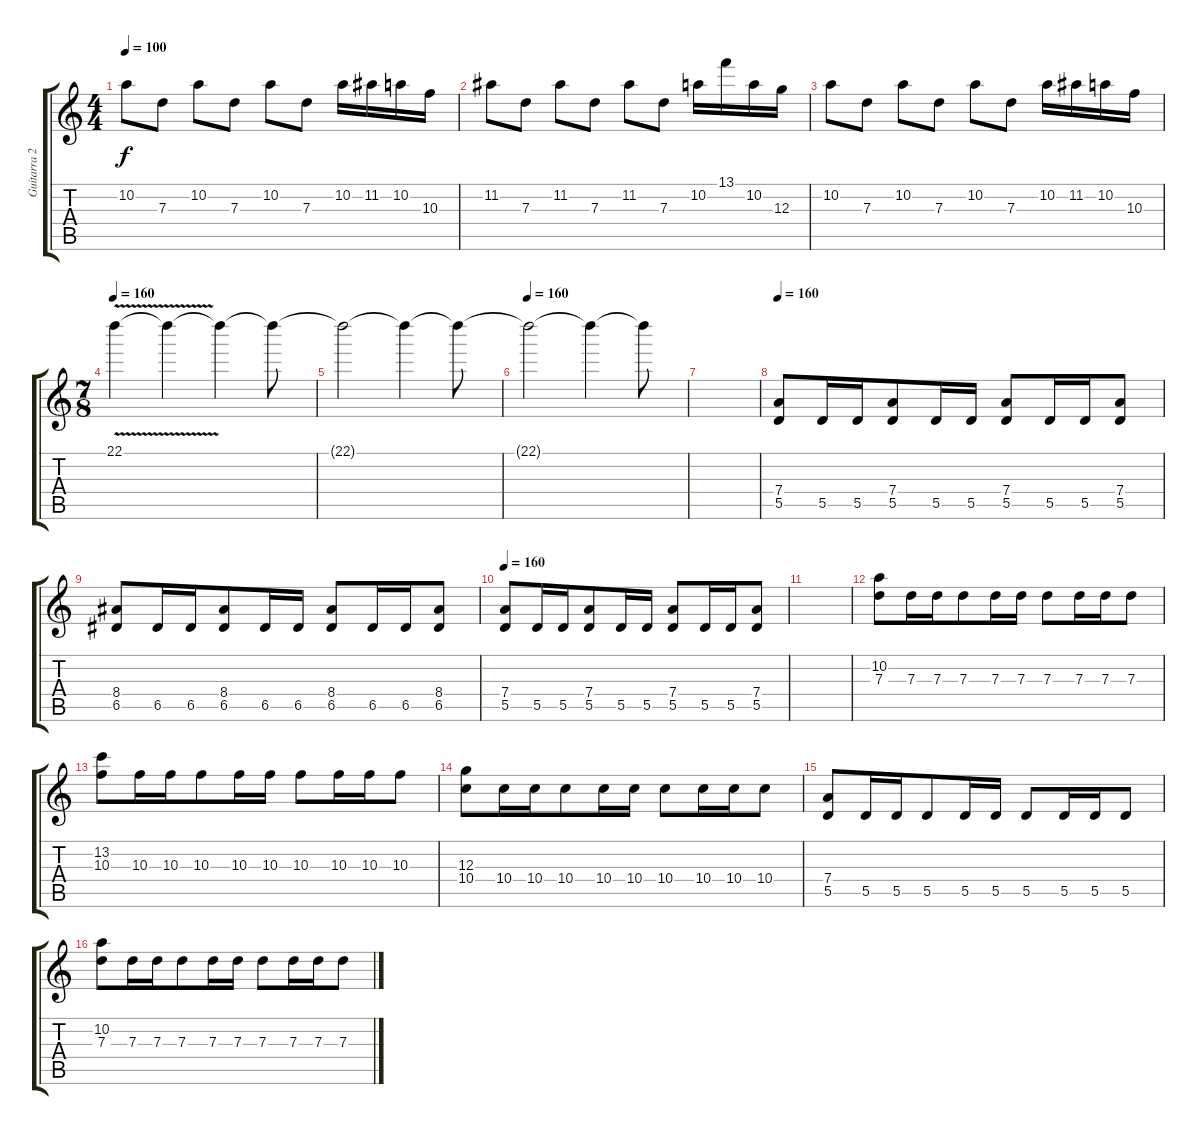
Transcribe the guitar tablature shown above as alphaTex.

\track ("Guitarra 2" "Guitarra 2") {instrument distortionguitar}
\staff {score tabs}
\tuning (E4 B3 G3 D3 A2 E2) {hide}
\ts (4 4)
\tempo 100
\clef g2
\ks c
10.2.8{dy f} 7.3.8 10.2.8 7.3.8 10.2.8 7.3.8 10.2.16 11.2.16 10.2.16 10.3.16 |
11.2.8 7.3.8 11.2.8 7.3.8 11.2.8 7.3.8 10.2.16 13.1.16 10.2.16 12.3.16 |
10.2.8 7.3.8 10.2.8 7.3.8 10.2.8 7.3.8 10.2.16 11.2.16 10.2.16 10.3.16 |
\ts (7 8)
\tempo 100
\tempo 160
22.1{v}.4{instrument distortionguitar} 22.1{t}.4 22.1{t}.4 22.1{t}.8 |
22.1{t}.2 22.1{t}.4 22.1{t}.8 |
\tempo 160
22.1{t}.2 22.1{t}.4 22.1{t}.8 |
|
\tempo 160
(7.4 5.5).8 5.5.16 5.5.16 (7.4 5.5).8 5.5.16 5.5.16 (7.4 5.5).8 5.5.16 5.5.16 (7.4 5.5).8 |
(8.4 6.5).8 6.5.16 6.5.16 (8.4 6.5).8 6.5.16 6.5.16 (8.4 6.5).8 6.5.16 6.5.16 (8.4 6.5).8 |
\tempo 160
(7.4 5.5).8 5.5.16 5.5.16 (7.4 5.5).8 5.5.16 5.5.16 (7.4 5.5).8 5.5.16 5.5.16 (7.4 5.5).8 |
|
(10.2 7.3).8 7.3.16 7.3.16 7.3.8 7.3.16 7.3.16 7.3.8 7.3.16 7.3.16 7.3.8 |
(13.2 10.3).8 10.3.16 10.3.16 10.3.8 10.3.16 10.3.16 10.3.8 10.3.16 10.3.16 10.3.8 |
(12.3 10.4).8 10.4.16 10.4.16 10.4.8 10.4.16 10.4.16 10.4.8 10.4.16 10.4.16 10.4.8 |
(7.4 5.5).8 5.5.16 5.5.16 5.5.8 5.5.16 5.5.16 5.5.8 5.5.16 5.5.16 5.5.8 |
(10.2 7.3).8 7.3.16 7.3.16 7.3.8 7.3.16 7.3.16 7.3.8 7.3.16 7.3.16 7.3.8
